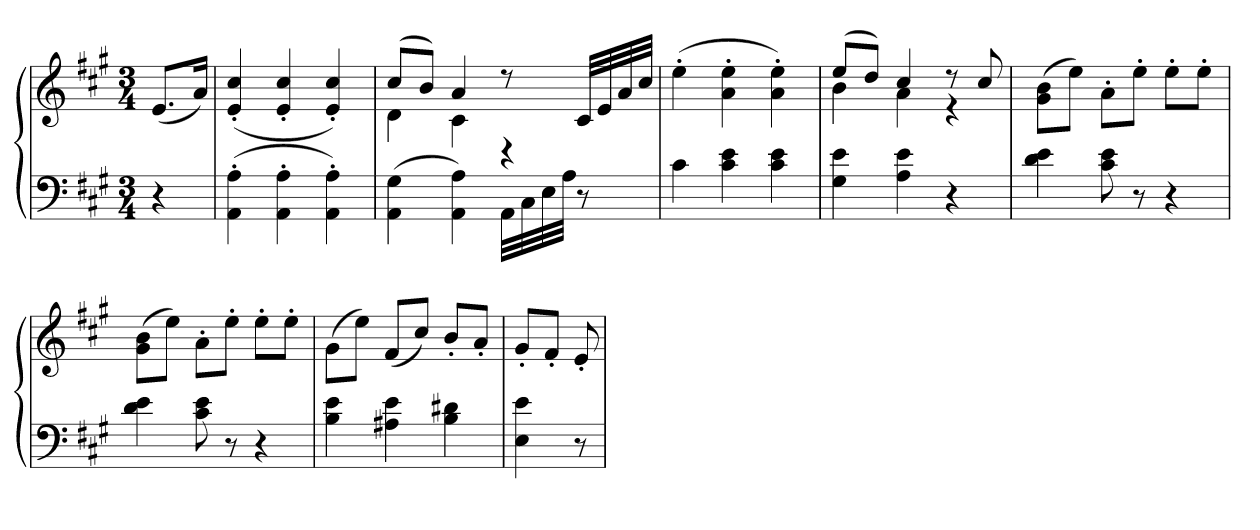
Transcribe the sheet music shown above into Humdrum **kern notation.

**kern	**kern
*part1	*part1
*staff2	*staff1
*clefF4	*clefG2
*k[f#c#g#]	*k[f#c#g#]
*A:	*A:
*M3/4	*M3/4
=	=
4r	(8.eL
.	16aJk)
=	=
(4AA' 4A'	(4e' 4cc#'
4AA' 4A'	4e' 4cc#'
4AA' 4A')	4e' 4cc#')
=	=
*	*^
(4AA 4G#	(8cc#L	4d
.	8bJ)	.
4AA 4A)	4a	4c#
32AALLL	8r	4r
32C#	.	.
32E	.	.
32AJJJ	.	.
8r	32c#LLL	.
.	32e	.
.	32a	.
.	32cc#JJJ	.
*	*v	*v
=	=
4c#	(4ee'
4c# 4e	4a' 4ee'
4c# 4e	4a' 4ee')
=	=
*	*^
4G# 4e	(8eeL	4b
.	8ddJ)	.
4A 4e	4cc#	4a
4r	8r	4r
.	8cc#	.
*	*v	*v
=	=
4d 4e	(8g# 8bL
.	8eeJ)
8c# 8e	8a'L
8r	8ee'J
4r	8ee'L
.	8ee'J
=	=
4d 4e	(8g# 8bL
.	8eeJ)
8c# 8e	8a'L
8r	8ee'J
4r	8ee'L
.	8ee'J
=	=
4B 4e	(8g#L
.	8eeJ)
4A#X 4e	(8f#L
.	8cc#J)
4B 4d#X	8b'L
.	8a'J
=	=
4E 4e	8g#'L
.	8f#'J
8r	8e'
=	=
*-	*-
